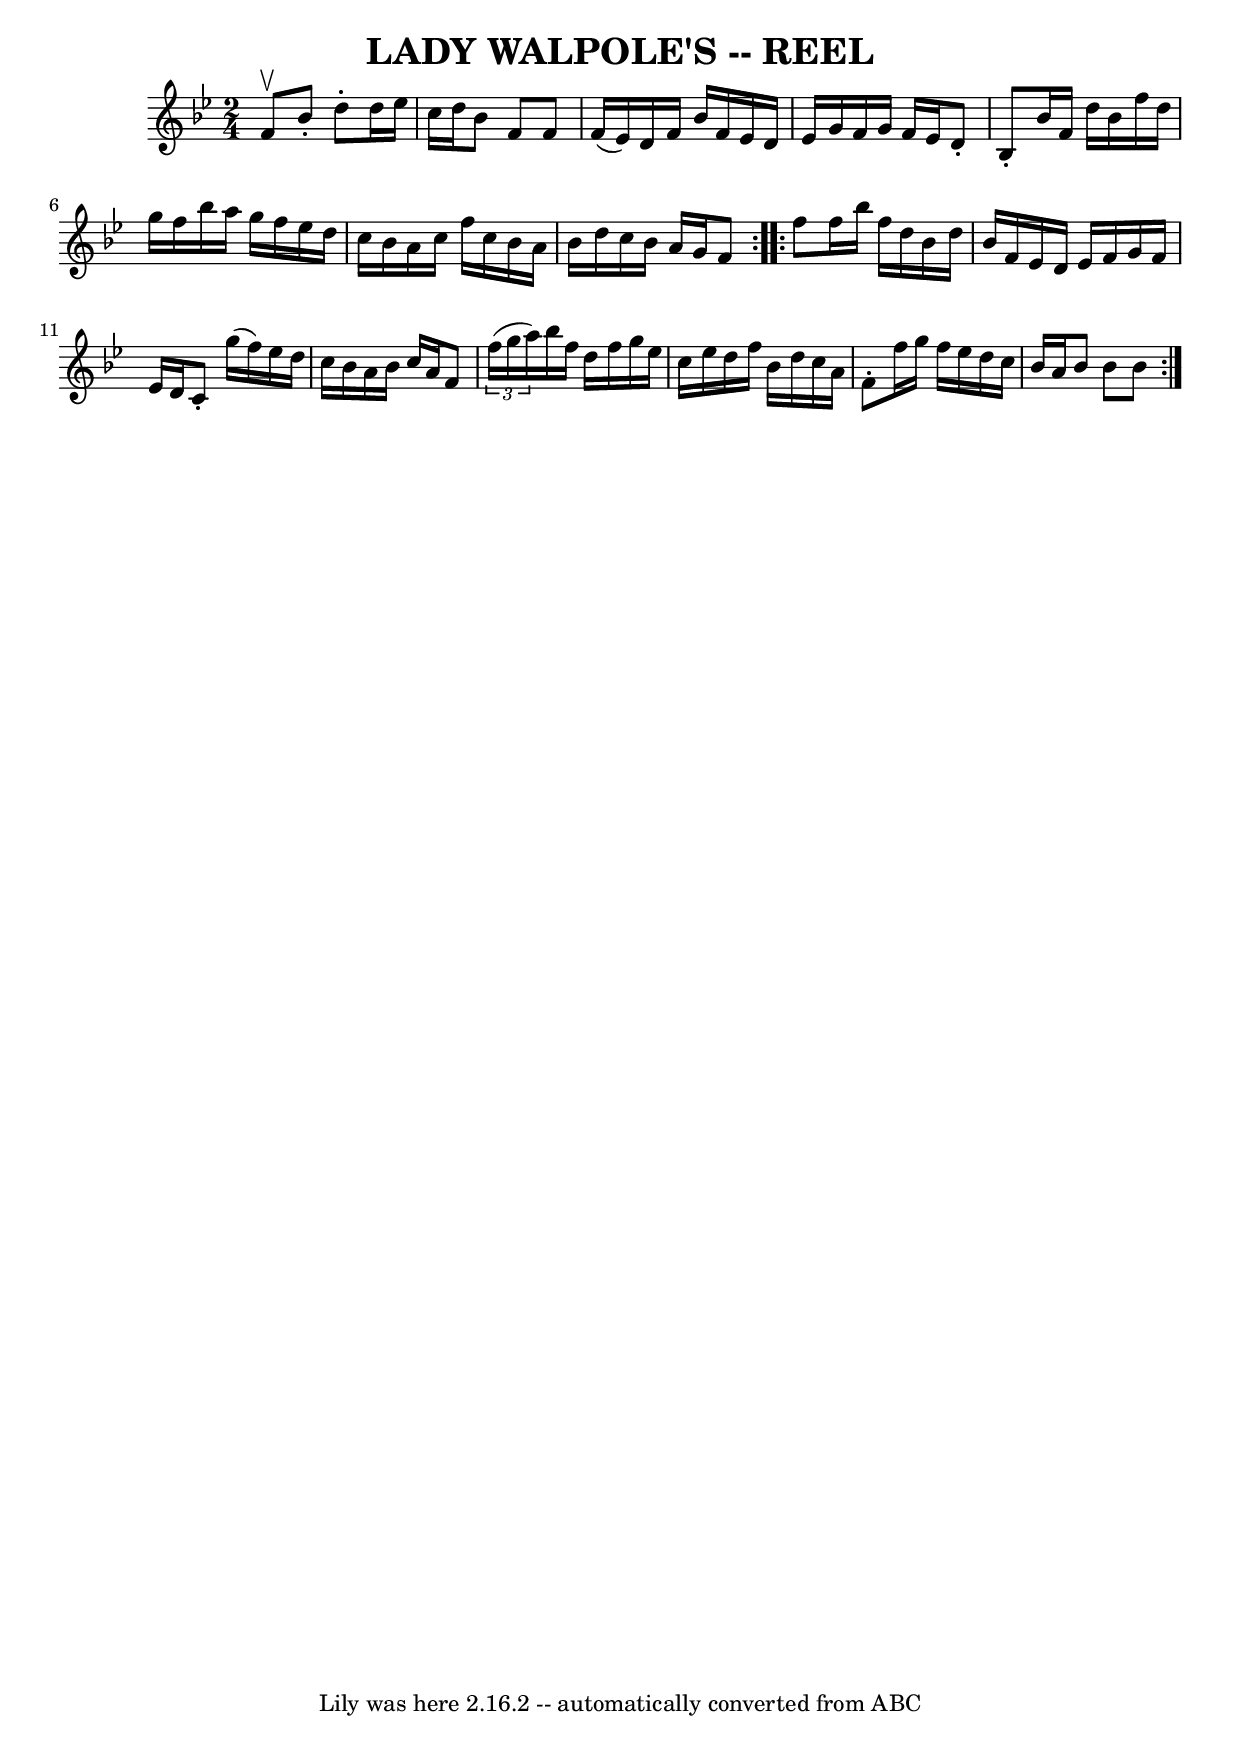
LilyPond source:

\version "2.16.2"
\include "Mammoth.ily"
\header {
  %% book = "Ryan's Mammoth Collection of Fiddle Tunes"
  crossRefNumber = "1"
  footnotes = "\\\\Often called Lady Washington's Reel or Boston Fancy\\\\LADY WALPOLE'S REEL. -- First couple cross over and balance, turn same;\\\\down the centre with partners, and back, (each remain on the others side\\\\of set until the foot) Ladies' chain. -- half promenade, half right and\\\\left to places."
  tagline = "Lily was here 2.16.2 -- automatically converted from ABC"
  title = "LADY WALPOLE'S -- REEL"

}
voicedefault =  {



  \repeat volta 2 {

    \time 2/4 
    \key bes \major f'8^\upbow   |
    bes'8-. d''8-.   
    d''16 ees''16 c''16 d''16    |
    bes'8 f'8 f'8 f'16 (
    ees'16)   |
    d'16 f'16 bes'16 f'16 ees'16 d'16    
    ees'16 g'16    |
    f'16 g'16 f'16 ees'16 d'8-. bes8-. 
    |
    bes'16 f'16 d''16 bes'16 f''16 d''16 g''16    
    f''16    |
    bes''16 a''16 g''16 f''16 ees''16 d''16    
    c''16 bes'16    |
    a'16 c''16 f''16 c''16 bes'16 a'16 
    bes'16 d''16    |
    c''16 bes'16 a'16 g'16 f'8    
  }    
  
  \repeat volta 2 {
    f''8    |
    f''16 bes''16 f''16 d''16    
    bes'16 d''16 bes'16 f'16    |
    ees'16 d'16 ees'16    
    f'16 g'16 f'16 ees'16 d'16    |
    c'8-. g''16 (f''16-) ees''16 d''16 c''16 bes'16    |
    a'16 bes'16 c''16  
    a'16 f'8    \times 2/3 { f''16 (g''16 a''16) 
			   }   |
    
    bes''16 f''16 d''16 f''16 g''16 ees''16 c''16 ees''16    
    |
    d''16 f''16 bes'16 d''16 c''16 a'16 f'8-.   
    |
    f''16 g''16 f''16 ees''16 d''16 c''16 bes'16    
    a'16    |
    bes'8 bes'8 bes'8    
  }   

}

\score{
  <<

    \context Staff="default"
    {
      \voicedefault 
      
    }

  >>
  \layout {
    
  }
  \midi {
  }

}
